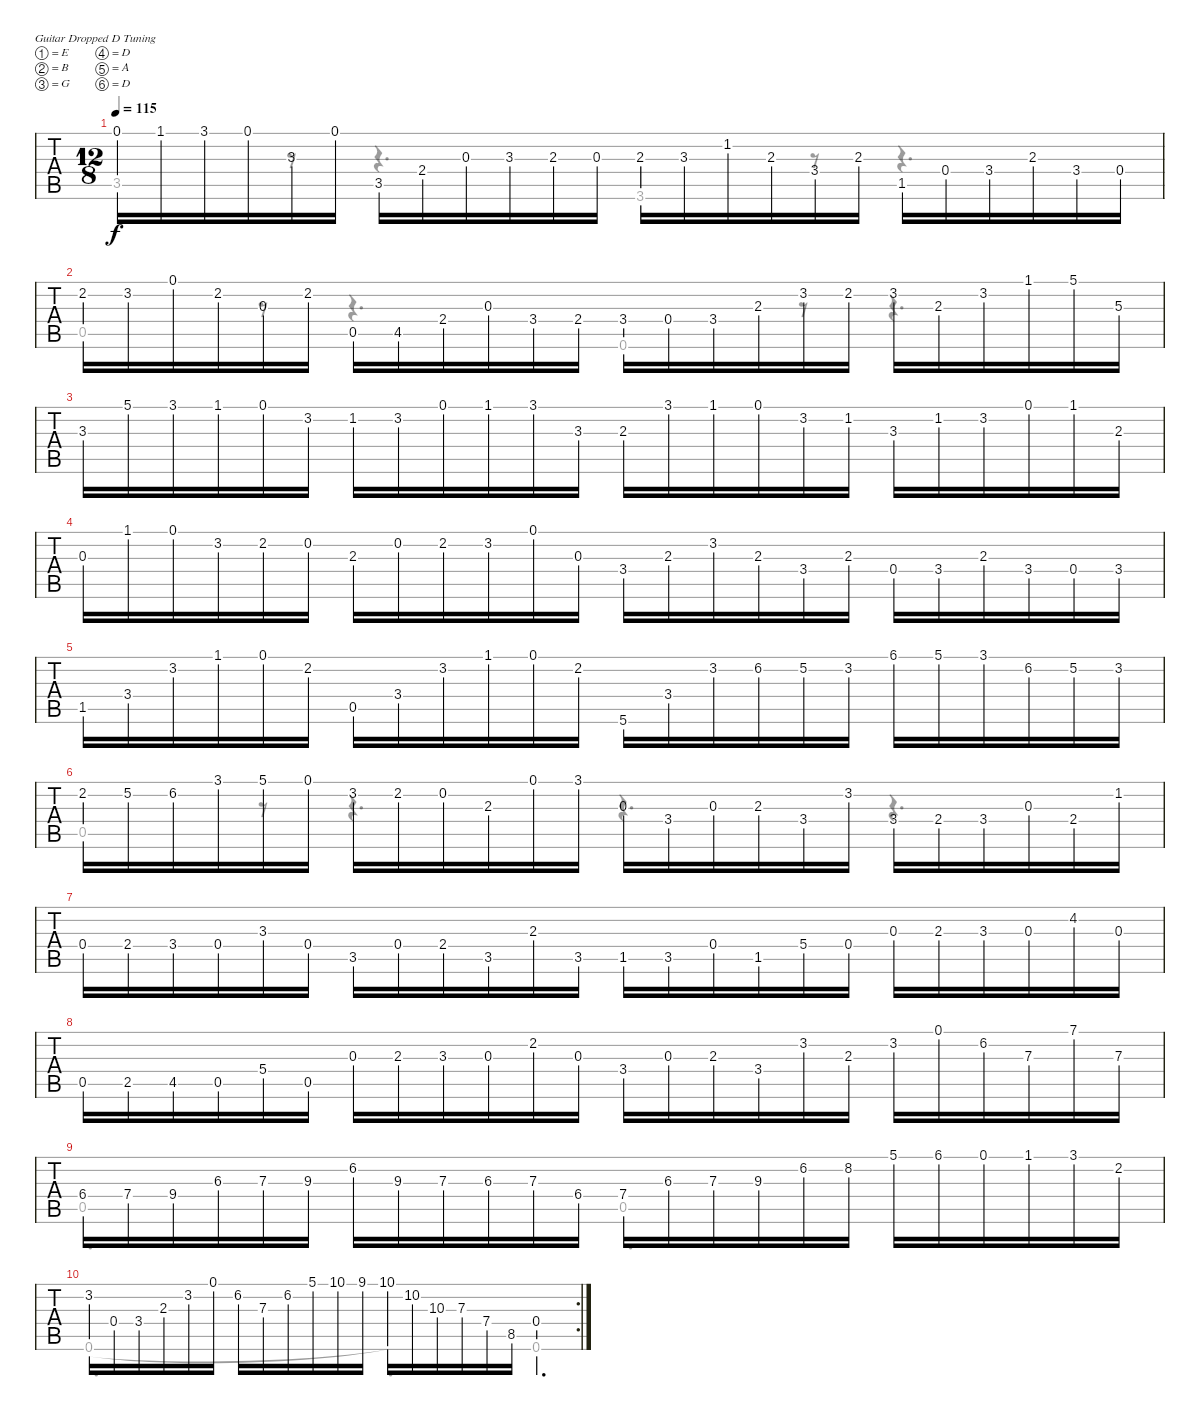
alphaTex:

\bracketExtendMode groupsimilarinstruments
\singleTrackTrackNamePolicy hidden
\firstSystemTrackNameOrientation horizontal
\otherSystemsTrackNameOrientation horizontal
\track ("Guitar" "N-Gt") {instrument acousticguitarnylon}
\staff {tabs}
\tuning (E4 B3 G3 D3 A2 D2)
\voice
\ts (12 8)
\tempo 115
\clef g2
\ks dminor
0.1.16{dy f} 1.1.16 3.1.16 0.1.16 3.3.16 0.1.16 3.5.16 2.4.16 0.3.16 3.3.16 2.3.16 0.3.16 2.3.16 3.3.16 1.2.16 2.3.16 3.4.16 2.3.16 1.5.16 0.4.16 3.4.16 2.3.16 3.4.16 0.4.16 |
2.2.16 3.2.16 0.1.16 2.2.16 0.3.16 2.2.16 0.5.16 4.5.16 2.4.16 0.3.16 3.4.16 2.4.16 3.4.16 0.4.16 3.4.16 2.3.16 3.2.16 2.2.16 3.2.16 2.3.16 3.2.16 1.1.16 5.1.16 5.3.16 |
3.3.16 5.1.16 3.1.16 1.1.16 0.1.16 3.2.16 1.2.16 3.2.16 0.1.16 1.1.16 3.1.16 3.3.16 2.3.16 3.1.16 1.1.16 0.1.16 3.2.16 1.2.16 3.3.16 1.2.16 3.2.16 0.1.16 1.1.16 2.3.16 |
0.3.16 1.1.16 0.1.16 3.2.16 2.2.16 0.2.16 2.3.16 0.2.16 2.2.16 3.2.16 0.1.16 0.3.16 3.4.16 2.3.16 3.2.16 2.3.16 3.4.16 2.3.16 0.4.16 3.4.16 2.3.16 3.4.16 0.4.16 3.4.16 |
1.5{ac}.16 3.4.16 3.2.16 1.1.16 0.1.16 2.2.16 0.5{ac}.16 3.4.16 3.2.16 1.1.16 0.1.16 2.2.16 5.6{ac}.16 3.4.16 3.2.16 6.2.16 5.2.16 3.2.16 6.1.16 5.1.16 3.1.16 6.2.16 5.2.16 3.2.16 |
2.2.16 5.2.16 6.2.16 3.1.16 5.1.16 0.1.16 3.2.16 2.2.16 0.2.16 2.3.16 0.1.16 3.1.16 0.3.16 3.4.16 0.3.16 2.3.16 3.4.16 3.2.16 3.4.16 2.4.16 3.4.16 0.3.16 2.4.16 1.2.16 |
0.4.16 2.4.16 3.4.16 0.4.16 3.3.16 0.4.16 3.5.16 0.4.16 2.4.16 3.5.16 2.3.16 3.5.16 1.5.16 3.5.16 0.4.16 1.5.16 5.4.16 0.4.16 0.3.16 2.3.16 3.3.16 0.3.16 4.2.16 0.3.16 |
0.5.16 2.5.16 4.5.16 0.5.16 5.4.16 0.5.16 0.3.16 2.3.16 3.3.16 0.3.16 2.2.16 0.3.16 3.4.16 0.3.16 2.3.16 3.4.16 3.2.16 2.3.16 3.2.16 0.1.16 6.2.16 7.3.16 7.1.16 7.3.16 |
6.4.16 7.4.16 9.4.16 6.3.16 7.3.16 9.3.16 6.2.16 9.3.16 7.3.16 6.3.16 7.3.16 6.4.16 7.4.16 6.3.16 7.3.16 9.3.16 6.2.16 8.2.16 5.1.16 6.1.16 0.1.16 1.1.16 3.1.16 2.2.16 |
\rc 2
3.2.16 0.4.16 3.4.16 2.3.16 3.2.16 0.1.16 6.2.16 7.3.16 6.2.16 5.1.16 10.1.16 9.1.16 10.1.16 10.2.16 10.3.16 7.3.16 7.4.16 8.5.16 0.4.4{d}
\voice
\clef g2
\ottava regular
\simile none
\ks dminor
3.5.4{dy f} r.8 r.4{d} 3.6.4 r.8 r.4{d} |
0.5.4 r.8 r.4{d} 0.6.4 r.8 r.4{d} |
|
|
|
0.5.4 r.8 r.4{d} r.4{d} r.4{d} |
|
|
0.5.2{d} 0.5.2{d} |
0.6.2{d} 0.6{t}.4{d} 0.6.4{d}
